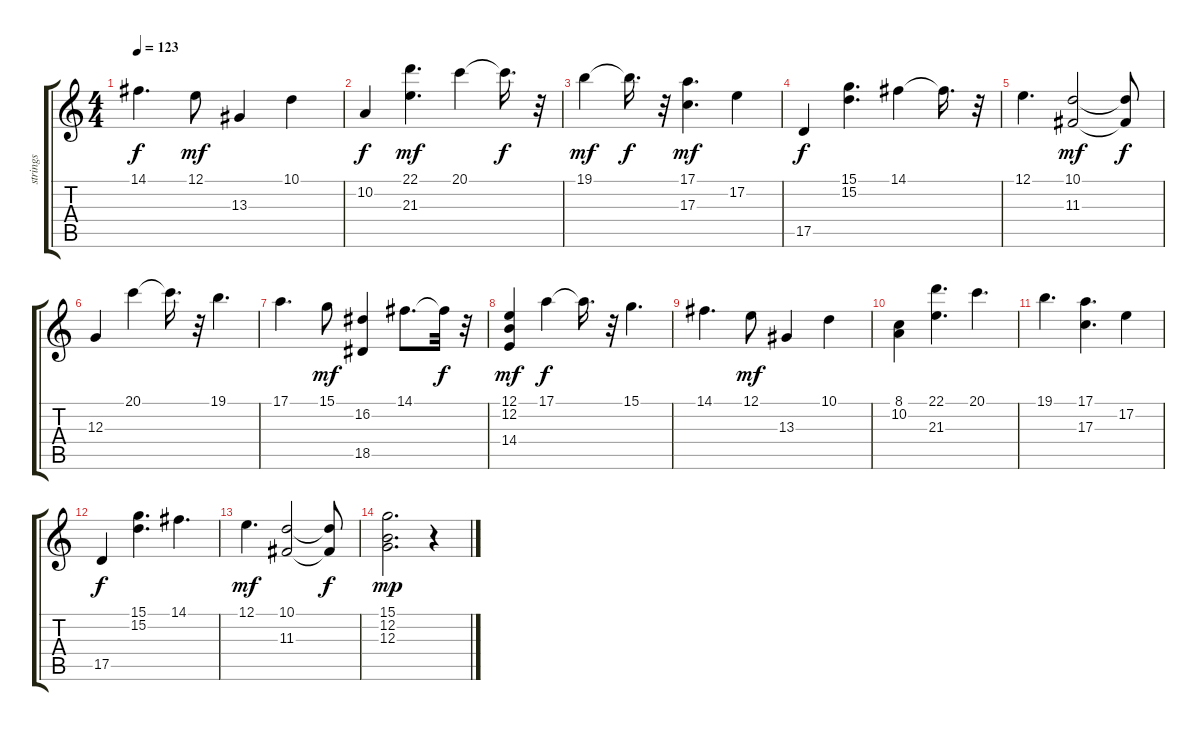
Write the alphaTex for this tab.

\track ("strings " "strings ") {instrument stringensemble1}
\staff {score tabs}
\tuning (E4 B3 G3 D3 A2 E2) {hide}
\ts (4 4)
\tempo 123
\clef g2
\ks c
14.1.4{d dy f} 12.1.8{dy mf} 13.3.4 10.1.4 |
10.2.4{dy f} (22.1 21.3).4{d dy mf} 20.1.4 20.1{t}.16{d dy f} r.32 |
19.1.4{dy mf} 19.1{t}.16{d dy f} r.32 (17.1 17.3).4{d dy mf} 17.2.4 |
17.5.4{dy f} (15.1 15.2).4{d} 14.1.4 14.1{t}.16{d} r.32 |
12.1.4{d} (10.1 11.3).2{dy mf} (10.1{t} 11.3{t}).8{dy f} |
12.3.4 20.1.4 20.1{t}.16{d} r.32 19.1.4{d} |
17.1.4{d} 15.1.8{dy mf} (16.2 18.5).4 14.1.8{d} 14.1{t}.32{dy f} r.32 |
(12.1 12.2 14.4).4{dy mf} 17.1.4{dy f} 17.1{t}.16{d} r.32 15.1.4{d} |
14.1.4{d} 12.1.8{dy mf} 13.3.4 10.1.4 |
(8.1 10.2).4 (22.1 21.3).4{d} 20.1.4{d} |
19.1.4{d} (17.1 17.3).4{d} 17.2.4 |
17.5.4{dy f} (15.1 15.2).4{d} 14.1.4{d} |
12.1.4{d dy mf} (10.1 11.3).2 (10.1{t} 11.3{t}).8{dy f} |
(15.1 12.2 12.3).2{d dy mp} r.4
